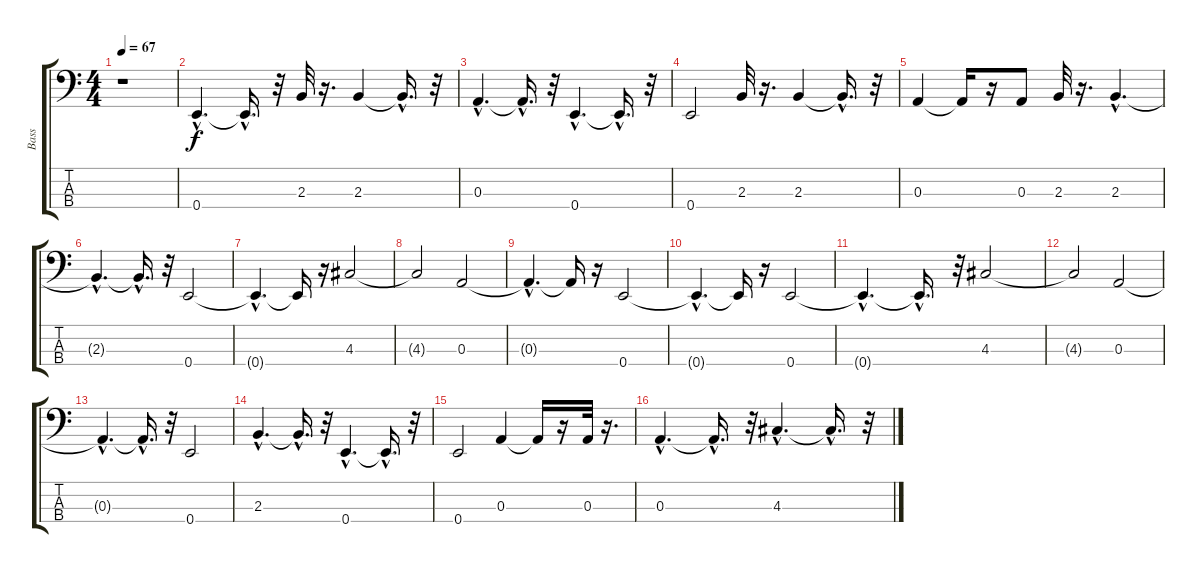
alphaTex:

\track ("Bass" "Bass") {instrument electricbassfinger}
\staff {score tabs}
\tuning (G2 D2 A1 E1) {hide}
\ts (4 4)
\tempo 67
\clef f4
\ks c
r.1{dy f instrument electricbassfinger} |
0.4{hac}.4{d} 0.4{hac t}.16{d} r.32 2.3.32 r.16{d} 2.3.4 2.3{hac t}.16{d} r.32 |
0.3{hac}.4{d} 0.3{hac t}.16{d} r.32 0.4{hac}.4{d} 0.4{hac t}.16{d} r.32 |
0.4.2 2.3.32 r.16{d} 2.3.4 2.3{hac t}.16{d} r.32 |
0.3.4 0.3{t}.16 r.16 0.3.8 2.3.32 r.16{d} 2.3{hac}.4{d} |
2.3{hac t}.4{d} 2.3{hac t}.16{d} r.32 0.4.2 |
0.4{hac t}.4{d} 0.4{t}.16 r.16 4.3.2 |
4.3{t}.2 0.3.2 |
0.3{hac t}.4{d} 0.3{t}.16 r.16 0.4.2 |
0.4{hac t}.4{d} 0.4{t}.16 r.16 0.4.2 |
0.4{hac t}.4{d} 0.4{hac t}.16{d} r.32 4.3.2 |
4.3{t}.2 0.3.2 |
0.3{hac t}.4{d} 0.3{hac t}.16{d} r.32 0.4.2 |
2.3{hac}.4{d} 2.3{hac t}.16{d} r.32 0.4{hac}.4{d} 0.4{hac t}.16{d} r.32 |
0.4.2 0.3.4 0.3{t}.16 r.16 0.3.32 r.16{d} |
0.3{hac}.4{d} 0.3{hac t}.16{d} r.32 4.3{hac}.4{d} 4.3{hac t}.16{d} r.32
